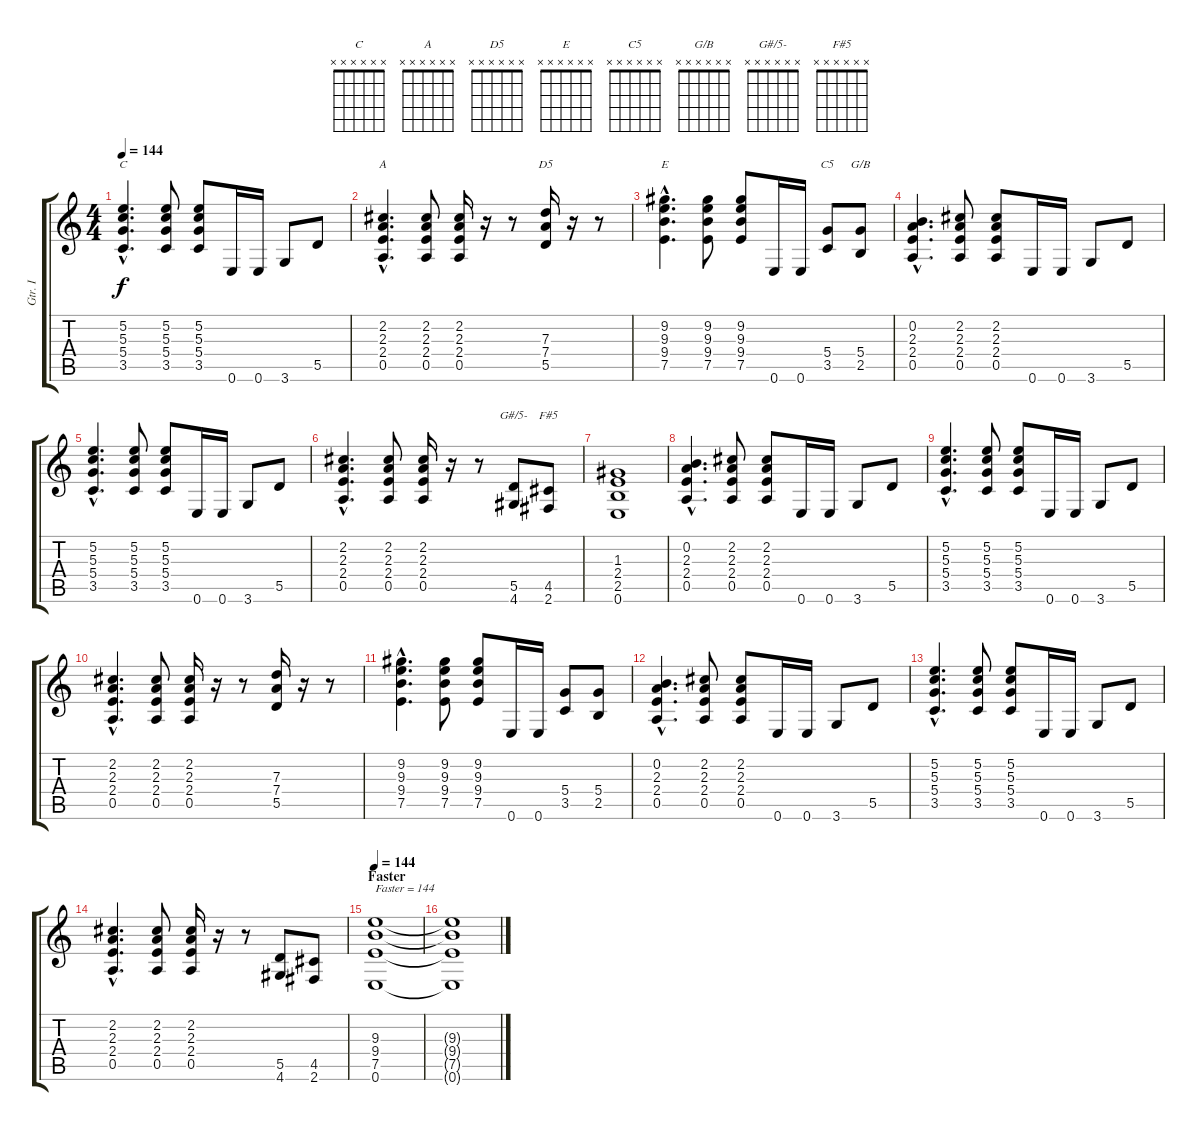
\track ("Gtr. I" "Gtr. I") {instrument acousticguitarsteel}
\staff {score tabs}
\tuning (E4 B3 G3 D3 A2 E2) {hide}
\chord ("C" x x x x x x) {firstfret 0}
\chord ("A" x x x x x x) {firstfret 0}
\chord ("D5" x x x x x x) {firstfret 0}
\chord ("E" x x x x x x) {firstfret 0}
\chord ("C5" x x x x x x) {firstfret 0}
\chord ("G/B" x x x x x x) {firstfret 0}
\chord ("G#/5-" x x x x x x) {firstfret 0}
\chord ("F#5" x x x x x x) {firstfret 0}
\ts (4 4)
\tempo 144
\clef g2
\ks c
(5.2{hac} 5.3{hac} 5.4{hac} 3.5{hac}).4{d ch "C" dy f} (5.2 5.3 5.4 3.5).8 (5.2 5.3 5.4 3.5).8 0.6.16 0.6.16 3.6.8 5.5.8 |
(2.2{hac} 2.3{hac} 2.4{hac} 0.5{hac}).4{d ch "A"} (2.2 2.3 2.4 0.5).8 (2.2 2.3 2.4 0.5).16 r.16 r.8 (7.3 7.4 5.5).16{ch "D5"} r.16 r.8 |
(9.2{hac} 9.3{hac} 9.4{hac} 7.5{hac}).4{d ch "E"} (9.2 9.3 9.4 7.5).8 (9.2 9.3 9.4 7.5).8 0.6.16 0.6.16 (5.4 3.5).8{ch "C5"} (5.4 2.5).8{ch "G/B"} |
(0.2{hac} 2.3{hac} 2.4{hac} 0.5{hac}).4{d} (2.2 2.3 2.4 0.5).8 (2.2 2.3 2.4 0.5).8 0.6.16 0.6.16 3.6.8 5.5.8 |
(5.2{hac} 5.3{hac} 5.4{hac} 3.5{hac}).4{d} (5.2 5.3 5.4 3.5).8 (5.2 5.3 5.4 3.5).8 0.6.16 0.6.16 3.6.8 5.5.8 |
(2.2{hac} 2.3{hac} 2.4{hac} 0.5{hac}).4{d} (2.2 2.3 2.4 0.5).8 (2.2 2.3 2.4 0.5).16 r.16 r.8 (5.5 4.6).8{ch "G#/5-"} (4.5 2.6).8{ch "F#5"} |
(1.3 2.4 2.5 0.6).1 |
(0.2{hac} 2.3{hac} 2.4{hac} 0.5{hac}).4{d} (2.2 2.3 2.4 0.5).8 (2.2 2.3 2.4 0.5).8 0.6.16 0.6.16 3.6.8 5.5.8 |
(5.2{hac} 5.3{hac} 5.4{hac} 3.5{hac}).4{d} (5.2 5.3 5.4 3.5).8 (5.2 5.3 5.4 3.5).8 0.6.16 0.6.16 3.6.8 5.5.8 |
(2.2{hac} 2.3{hac} 2.4{hac} 0.5{hac}).4{d} (2.2 2.3 2.4 0.5).8 (2.2 2.3 2.4 0.5).16 r.16 r.8 (7.3 7.4 5.5).16 r.16 r.8 |
(9.2{hac} 9.3{hac} 9.4{hac} 7.5{hac}).4{d} (9.2 9.3 9.4 7.5).8 (9.2 9.3 9.4 7.5).8 0.6.16 0.6.16 (5.4 3.5).8 (5.4 2.5).8 |
(0.2{hac} 2.3{hac} 2.4{hac} 0.5{hac}).4{d} (2.2 2.3 2.4 0.5).8 (2.2 2.3 2.4 0.5).8 0.6.16 0.6.16 3.6.8 5.5.8 |
(5.2{hac} 5.3{hac} 5.4{hac} 3.5{hac}).4{d} (5.2 5.3 5.4 3.5).8 (5.2 5.3 5.4 3.5).8 0.6.16 0.6.16 3.6.8 5.5.8 |
(2.2{hac} 2.3{hac} 2.4{hac} 0.5{hac}).4{d} (2.2 2.3 2.4 0.5).8 (2.2 2.3 2.4 0.5).16 r.16 r.8 (5.5 4.6).8 (4.5 2.6).8 |
\section ("" "Faster")
\tempo 144
(9.3 9.4 7.5 0.6).1{txt "Faster = 144" instrument overdrivenguitar} |
(9.3{t} 9.4{t} 7.5{t} 0.6{t}).1
